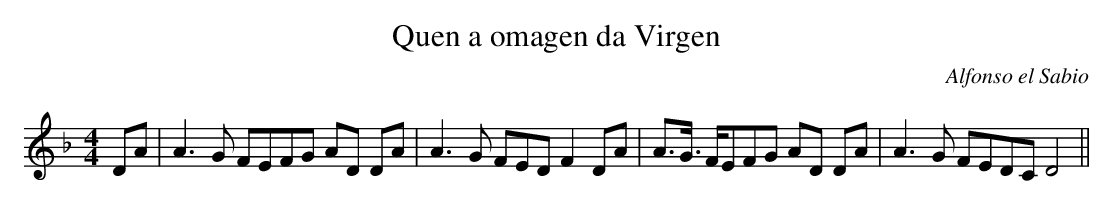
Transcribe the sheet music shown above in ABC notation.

X:1
T:Quen a omagen da Virgen
C:Alfonso el Sabio
L:1/8
M:4/4
K:D minor
DA | A2>G2 FEFG AD DA |  A2>G2 FED F2 DA | A>2G>2 FEFG AD DA | A2>G2 FEDC D4 ||
